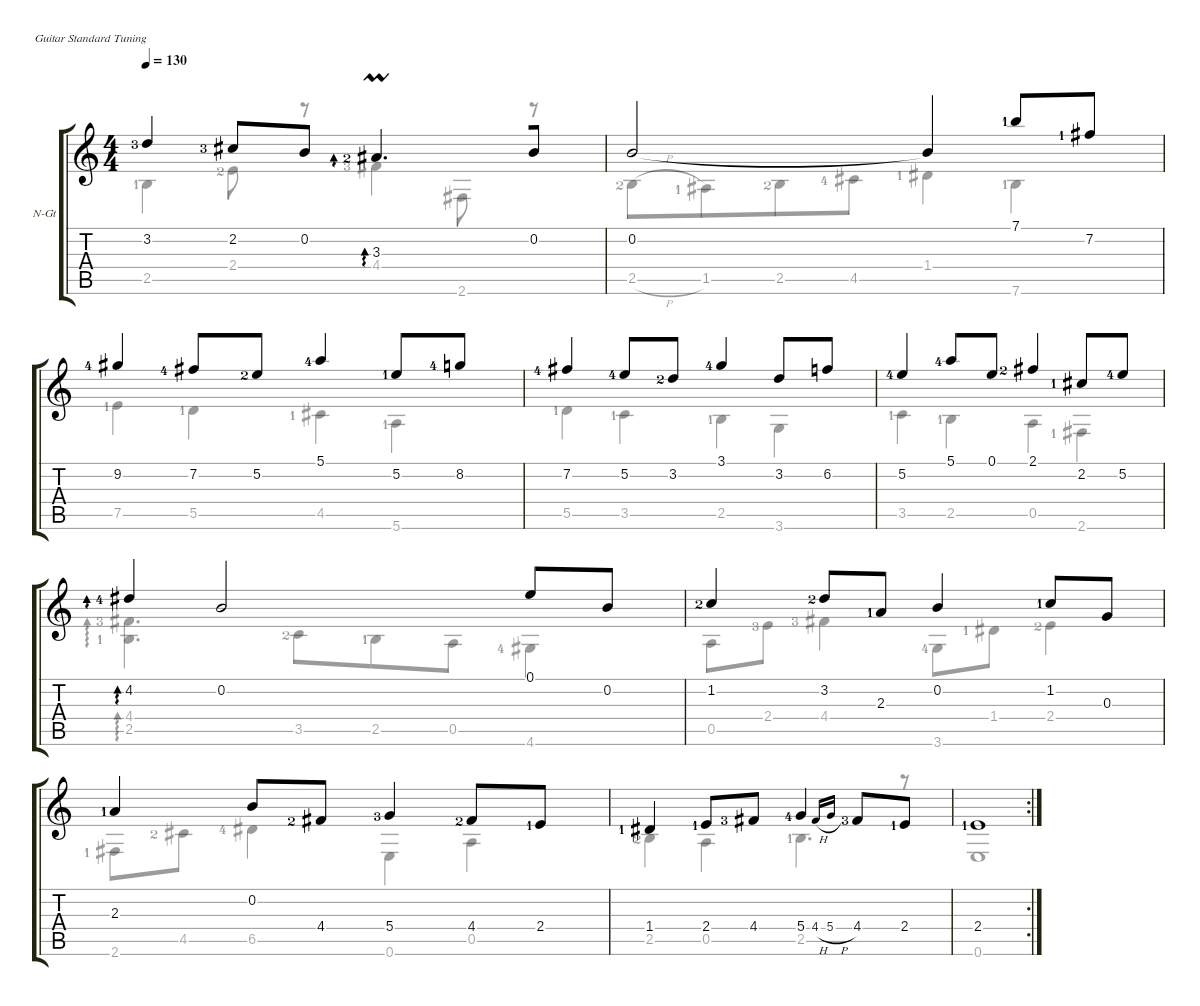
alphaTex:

\defaultSystemsLayout 4
\hideDynamics
\bracketExtendMode groupsimilarinstruments
\firstSystemTrackNameOrientation horizontal
\otherSystemsTrackNameOrientation horizontal
\defaultBarNumberDisplay Hide
\track ("Nylon Guitar" "N-Gt") {instrument acousticguitarnylon}
\staff {score tabs}
\tuning (E4 B3 G3 D3 A2 E2)
\voice
\ts (4 4)
\tempo 130
\clef g2
\ks c
3.2{lf 4}.4{dy mf beam merge} 2.2{lf 4}.8{beam merge} 0.2.8{beam split} 3.3{lf 3 umordent}.4{d ad 0 beam merge} 0.2.8{beam merge} |
0.2.2{beam merge} 0.2{t}.4{beam merge} 7.1{lf 2}.8{beam merge} 7.2{lf 2}.8{beam merge} |
9.2{lf 5}.4{beam merge} 7.2{lf 5}.8{beam merge} 5.2{lf 3}.8{beam merge} 5.1{lf 5}.4{beam merge} 5.2{lf 2}.8{beam merge} 8.2{lf 5}.8{beam merge} |
7.2{lf 5}.4{beam merge} 5.2{lf 5}.8{beam merge} 3.2{lf 3}.8{beam merge} 3.1{lf 5}.4{beam merge} 3.2.8{beam merge} 6.2.8{beam merge} |
5.2{lf 5}.4{beam merge} 5.1{lf 5}.8{beam merge} 0.1.8{beam merge} 2.1{lf 3}.4{beam merge} 2.2{lf 2}.8{beam merge} 5.2{lf 5}.8{beam merge} |
4.2{lf 5}.4{ad 0 beam merge} 0.2.2{beam merge} 0.1.8{beam merge} 0.2.8{beam merge} |
1.2{lf 3}.4{beam merge} 3.2{lf 3}.8{beam merge} 2.3{lf 2}.8{beam merge} 0.2.4{beam merge} 1.2{lf 2}.8{beam merge} 0.3.8{beam merge} |
2.3{lf 2}.4{beam merge} 0.2.8{beam merge} 4.4{lf 3}.8{beam merge} 5.4{lf 4}.4{beam merge} 4.4{lf 3}.8{beam merge} 2.4{lf 2}.8{beam merge} |
1.4{lf 2}.4{beam merge} 2.4{lf 2}.8{beam merge} 4.4{lf 4}.8{beam split} 5.4{lf 5}.4{beam split} 4.4{h}.16{gr onbeat} 5.4{h}.16{gr onbeat beam merge} 4.4{lf 4}.8{beam merge} 2.4{lf 2}.8{beam merge} |
\rc 2
2.4{lf 2}.1{beam merge}
\voice
\clef g2
\ottava regular
\simile none
\ks c
2.5{lf 2}.4{dy mf} 2.4{lf 3}.8 r.8 4.4{lf 4}.4 2.6.8 r.8 |
2.5{h lf 3}.8 1.5{lf 2}.8{beam merge} 2.5{lf 3}.8{beam merge} 4.5{lf 5}.8 1.4{lf 2}.4 7.6{lf 2}.4 |
7.5{lf 2}.4 5.5{lf 2}.4 4.5{lf 2}.4 5.6{lf 2}.4 |
5.5{lf 2}.4 3.5{lf 2}.4 2.5{lf 2}.4 3.6.4 |
3.5{lf 2}.4 2.5{lf 2}.4 0.5.4 2.6{lf 2}.4 |
(2.5{lf 2} 4.4{lf 4}).4{d ad 0} 3.5{lf 3}.8{beam merge} 2.5{lf 2}.8{beam merge} 0.5.8 4.6{lf 5}.4 |
0.5.8 2.4{lf 4}.8 4.4{lf 4}.4 3.6{lf 5}.8{beam merge} 1.4{lf 2}.8 2.4{lf 3}.4 |
2.6{lf 2}.8 4.5{lf 3}.8 6.5{lf 5}.4 0.6.4 0.5.4 |
2.5{lf 3}.4 0.5.4 2.5{lf 2}.4{d} r.8 |
0.6.1
